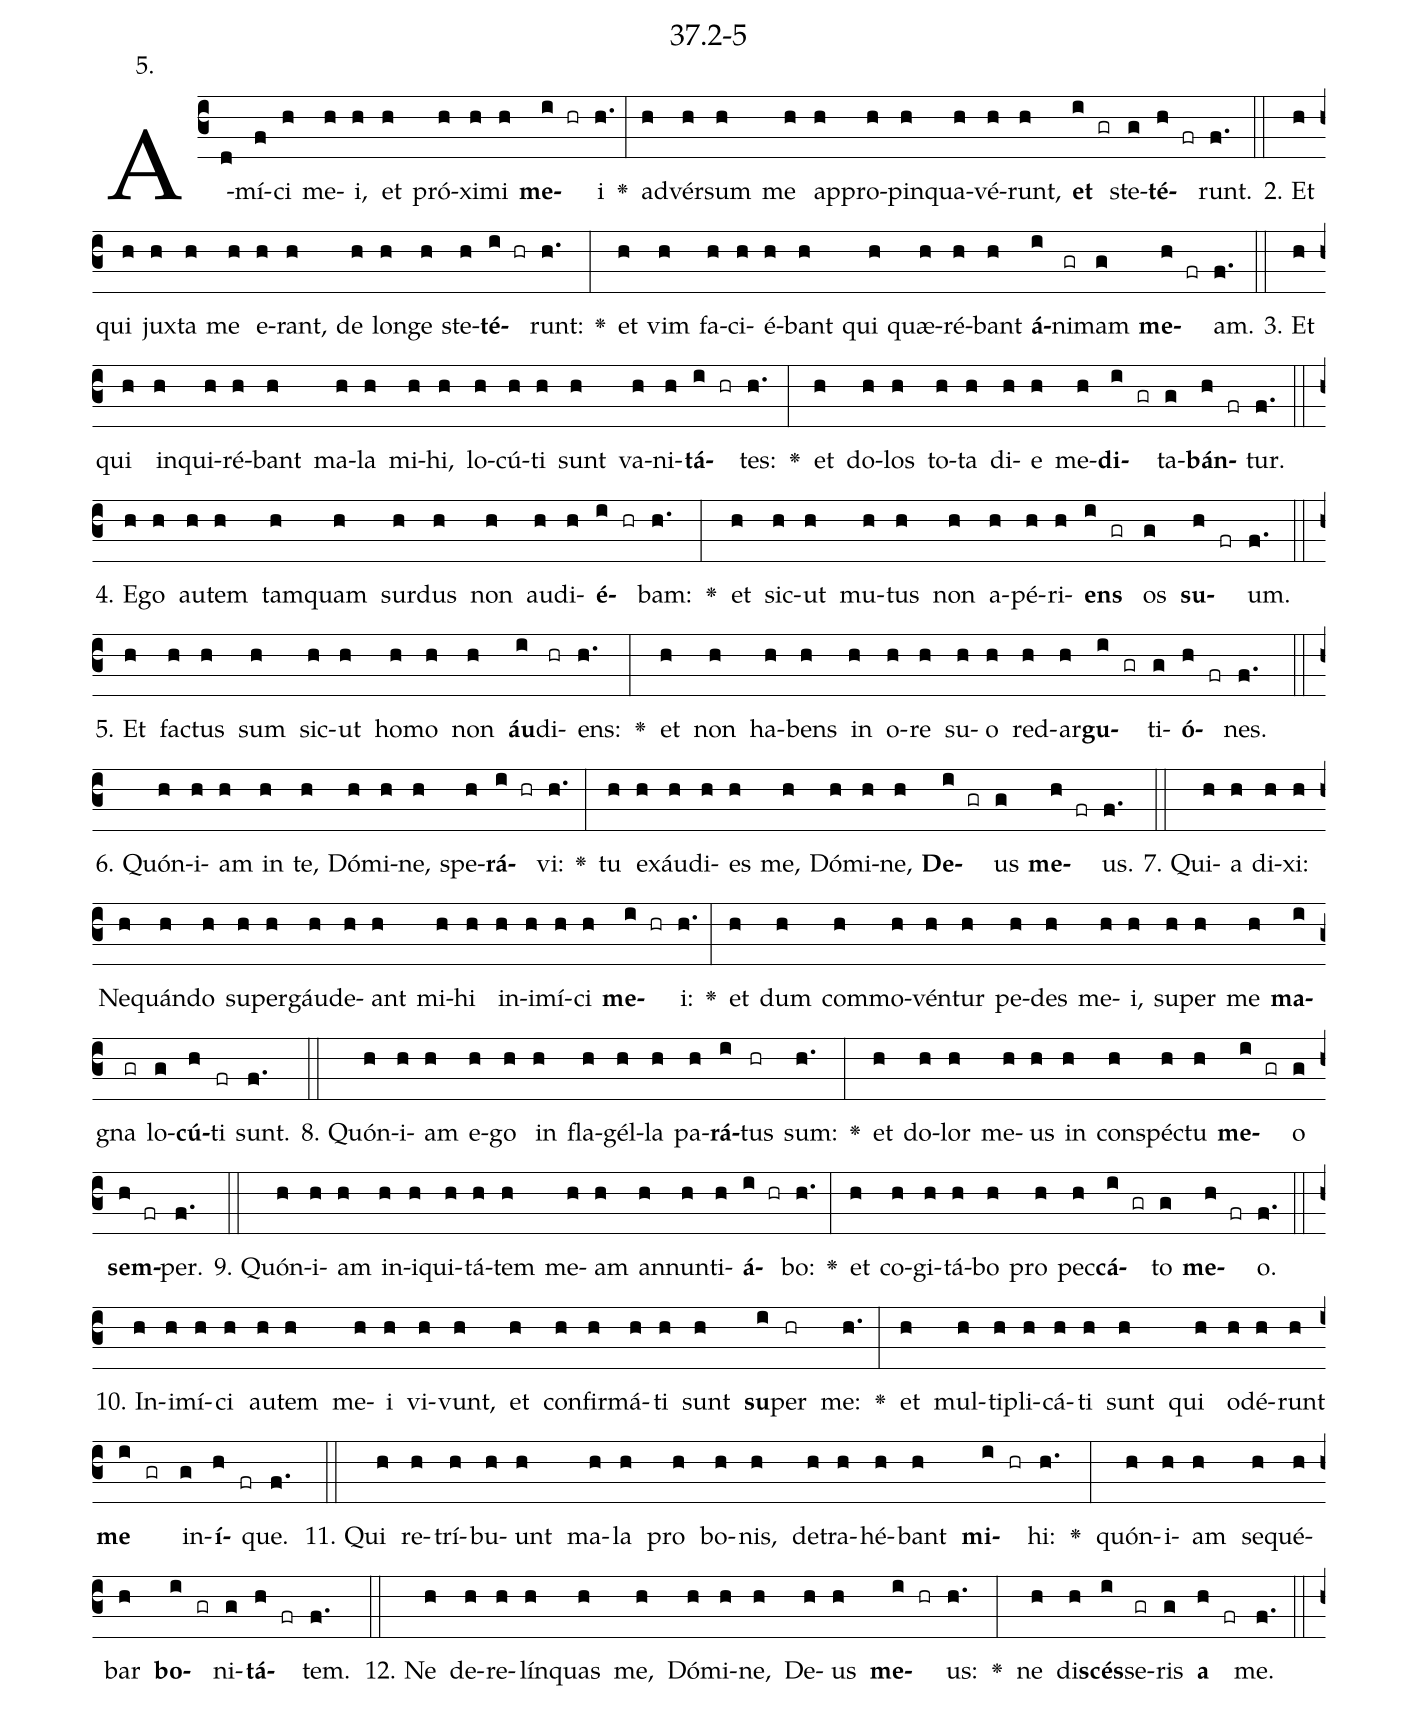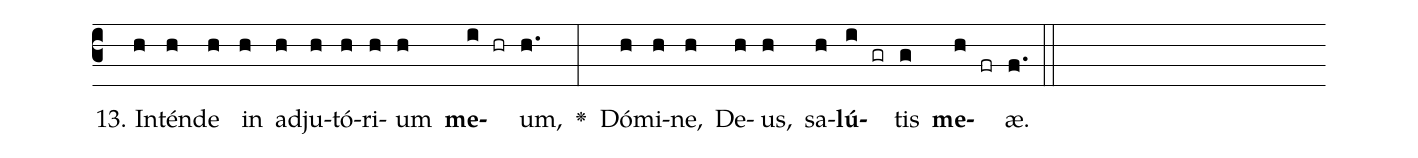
name: 37.2-5;
annotation: 5.;
%%
(c3)A(d)mí(f)ci(h) me(h)i,(h) et(h) pró(h)xi(h)mi(h) <b>me</b>(i hr)i(h.) <v>\greheightstar</v>(:) ad(h)vér(h)sum(h) me(h) ap(h)pro(h)pin(h)qua(h)vé(h)runt,(h) <b>et</b>(i gr) ste(g)<b>té</b>(h fr)runt.(f.) (::)
2. Et(h) qui(h) jux(h)ta(h) me(h) e(h)rant,(h) de(h) lon(h)ge(h) ste(h)<b>té</b>(i hr)runt:(h.) <v>\greheightstar</v>(:) et(h) vim(h) fa(h)ci(h)é(h)bant(h) qui(h) quæ(h)ré(h)bant(h) <b>á</b>(i)ni(gr)mam(g) <b>me</b>(h fr)am.(f.) (::)
3. Et(h) qui(h) in(h)qui(h)ré(h)bant(h) ma(h)la(h) mi(h)hi,(h) lo(h)cú(h)ti(h) sunt(h) va(h)ni(h)<b>tá</b>(i hr)tes:(h.) <v>\greheightstar</v>(:) et(h) do(h)los(h) to(h)ta(h) di(h)e(h) me(h)<b>di</b>(i gr)ta(g)<b>bán</b>(h fr)tur.(f.) (::)
4. E(h)go(h) au(h)tem(h) tam(h)quam(h) sur(h)dus(h) non(h) au(h)di(h)<b>é</b>(i hr)bam:(h.) <v>\greheightstar</v>(:) et(h) sic(h)ut(h) mu(h)tus(h) non(h) a(h)pé(h)ri(h)<b>ens</b>(i gr) os(g) <b>su</b>(h fr)um.(f.) (::)
5. Et(h) fac(h)tus(h) sum(h) sic(h)ut(h) ho(h)mo(h) non(h) <b>áu</b>(i)di(hr)ens:(h.) <v>\greheightstar</v>(:) et(h) non(h) ha(h)bens(h) in(h) o(h)re(h) su(h)o(h) red(h)ar(h)<b>gu</b>(i gr)ti(g)<b>ó</b>(h fr)nes.(f.) (::)
6. Quón(h)i(h)am(h) in(h) te,(h) Dó(h)mi(h)ne,(h) spe(h)<b>rá</b>(i hr)vi:(h.) <v>\greheightstar</v>(:) tu(h) ex(h)áu(h)di(h)es(h) me,(h) Dó(h)mi(h)ne,(h) <b>De</b>(i gr)us(g) <b>me</b>(h fr)us.(f.) (::)
7. Qui(h)a(h) di(h)xi:(h) Ne(h)quán(h)do(h) su(h)per(h)gáu(h)de(h)ant(h) mi(h)hi(h) in(h)i(h)mí(h)ci(h) <b>me</b>(i hr)i:(h.) <v>\greheightstar</v>(:) et(h) dum(h) com(h)mo(h)vén(h)tur(h) pe(h)des(h) me(h)i,(h) su(h)per(h) me(h) <b>ma</b>(i)gna(gr) lo(g)<b>cú</b>(h)ti(fr) sunt.(f.) (::)
8. Quón(h)i(h)am(h) e(h)go(h) in(h) fla(h)gél(h)la(h) pa(h)<b>rá</b>(i)tus(hr) sum:(h.) <v>\greheightstar</v>(:) et(h) do(h)lor(h) me(h)us(h) in(h) con(h)spéc(h)tu(h) <b>me</b>(i gr)o(g) <b>sem</b>(h fr)per.(f.) (::)
9. Quón(h)i(h)am(h) in(h)i(h)qui(h)tá(h)tem(h) me(h)am(h) an(h)nun(h)ti(h)<b>á</b>(i hr)bo:(h.) <v>\greheightstar</v>(:) et(h) co(h)gi(h)tá(h)bo(h) pro(h) pec(h)<b>cá</b>(i gr)to(g) <b>me</b>(h fr)o.(f.) (::)
10. In(h)i(h)mí(h)ci(h) au(h)tem(h) me(h)i(h) vi(h)vunt,(h) et(h) con(h)fir(h)má(h)ti(h) sunt(h) <b>su</b>(i)per(hr) me:(h.) <v>\greheightstar</v>(:) et(h) mul(h)ti(h)pli(h)cá(h)ti(h) sunt(h) qui(h) o(h)dé(h)runt(h) <b>me</b>(i gr) in(g)<b>í</b>(h fr)que.(f.) (::)
11. Qui(h) re(h)trí(h)bu(h)unt(h) ma(h)la(h) pro(h) bo(h)nis,(h) de(h)tra(h)hé(h)bant(h) <b>mi</b>(i hr)hi:(h.) <v>\greheightstar</v>(:) quón(h)i(h)am(h) se(h)qué(h)bar(h) <b>bo</b>(i gr)ni(g)<b>tá</b>(h fr)tem.(f.) (::)
12. Ne(h) de(h)re(h)lín(h)quas(h) me,(h) Dó(h)mi(h)ne,(h) De(h)us(h) <b>me</b>(i hr)us:(h.) <v>\greheightstar</v>(:) ne(h) di(h)<b>scés</b>(i)se(gr)ris(g) <b>a</b>(h fr) me.(f.) (::)
13. In(h)tén(h)de(h) in(h) ad(h)ju(h)tó(h)ri(h)um(h) <b>me</b>(i hr)um,(h.) <v>\greheightstar</v>(:) Dó(h)mi(h)ne,(h) De(h)us,(h) sa(h)<b>lú</b>(i gr)tis(g) <b>me</b>(h fr)æ.(f.) (::)
